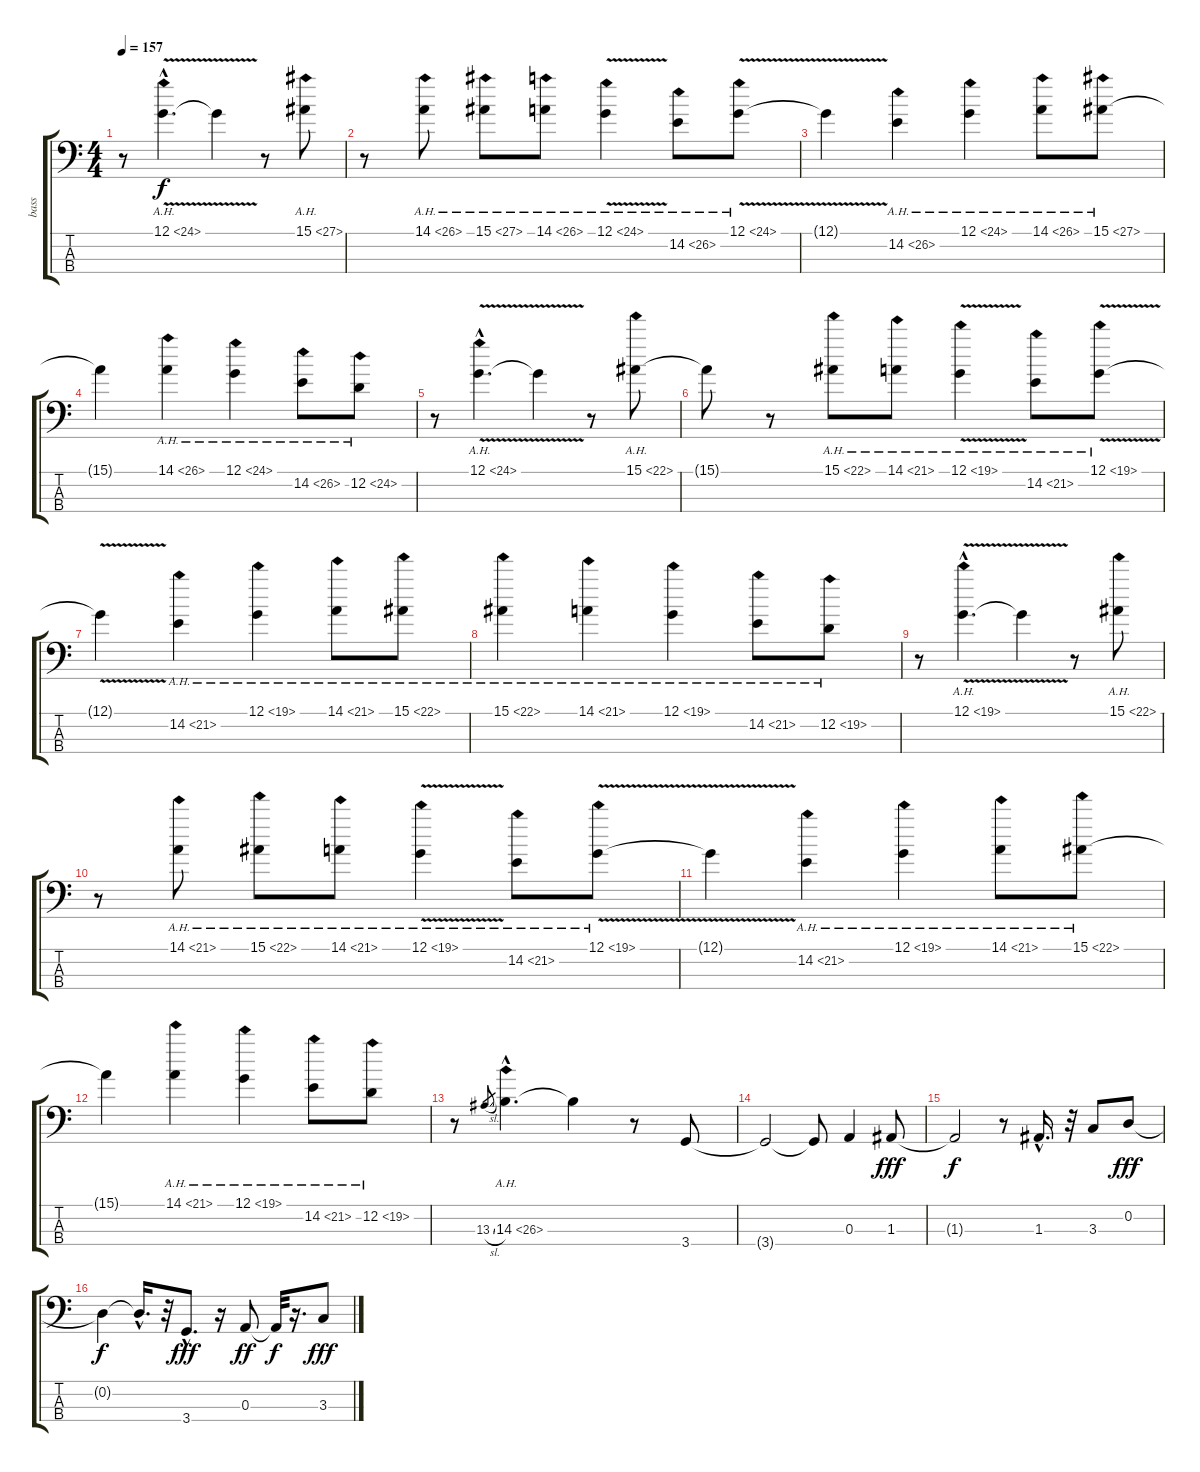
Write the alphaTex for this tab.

\track ("bass " "bass ") {instrument fretlessbass}
\staff {score tabs}
\tuning (G2 D2 A1 E1) {hide}
\ts (4 4)
\tempo 157
\clef f4
\ks c
r.8{dy f} 12.1{ah 12 v hac}.4{d} 12.1{t}.4 r.8 15.1{ah 12}.8 |
r.8 14.1{ah 12}.8 15.1{ah 12}.8 14.1{ah 12}.8 12.1{ah 12 v}.4 14.2{ah 12}.8 12.1{ah 12 v}.8 |
12.1{t}.4 14.2{ah 12}.4 12.1{ah 12}.4 14.1{ah 12}.8 15.1{ah 12}.8 |
15.1{t}.4 14.1{ah 12}.4 12.1{ah 12}.4 14.2{ah 12}.8 12.2{ah 12}.8 |
r.8 12.1{ah 12 v hac}.4{d} 12.1{t}.4 r.8 15.1{ah 7}.8 |
15.1{t}.8 r.8 15.1{ah 7}.8 14.1{ah 7}.8 12.1{ah 7 v}.4 14.2{ah 7}.8 12.1{ah 7 v}.8 |
12.1{t}.4 14.2{ah 7}.4 12.1{ah 7}.4 14.1{ah 7}.8 15.1{ah 7}.8 |
15.1{ah 7}.4 14.1{ah 7}.4 12.1{ah 7}.4 14.2{ah 7}.8 12.2{ah 7}.8 |
r.8 12.1{ah 7 v hac}.4{d} 12.1{t}.4 r.8 15.1{ah 7}.8 |
r.8 14.1{ah 7}.8 15.1{ah 7}.8 14.1{ah 7}.8 12.1{ah 7 v}.4 14.2{ah 7}.8 12.1{ah 7 v}.8 |
12.1{t}.4 14.2{ah 7}.4 12.1{ah 7}.4 14.1{ah 7}.8 15.1{ah 7}.8 |
15.1{t}.4 14.1{ah 7}.4 12.1{ah 7}.4 14.2{ah 7}.8 12.2{ah 7}.8 |
r.8 13.3{sl}.8{gr} 14.3{ah 12 hac}.4{d} 14.3{t}.4 r.8 3.4.8 |
3.4{t}.2 3.4{t}.8 0.3.4 1.3.8{dy fff} |
1.3{t}.2{dy f} r.8 1.3{hac}.16{d} r.32 3.3.8 0.2.8{dy fff} |
0.2{t}.4{dy f} 0.2{hac t}.16{d} r.32 3.4{hac}.8{d dy fff} r.16 0.3.8{dy ff} 0.3{t}.32{dy f} r.16{d} 3.3.8{dy fff}
